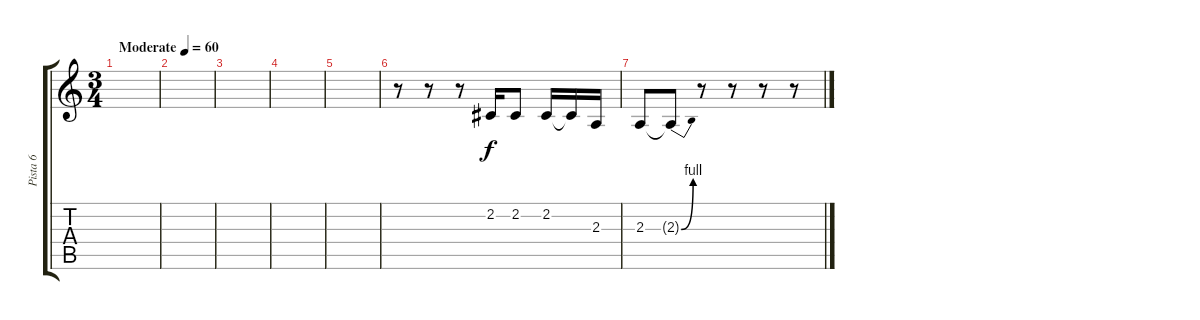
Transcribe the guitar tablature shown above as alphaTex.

\track ("Pista 6" "Pista 6") {instrument voiceoohs}
\staff {score tabs}
\tuning (E4 B3 G3 D3 A2 E2) {hide}
\ts (3 4)
\tempo (60 "Moderate")
\clef g2
\ks c
|
|
|
|
|
r.8 r.8 r.8 2.2.16 2.2.8 2.2.16 2.2{t}.16 2.3.16 |
2.3.8 2.3{be (bend 0 0 60 4) t}.8 r.8 r.8 r.8 r.8
